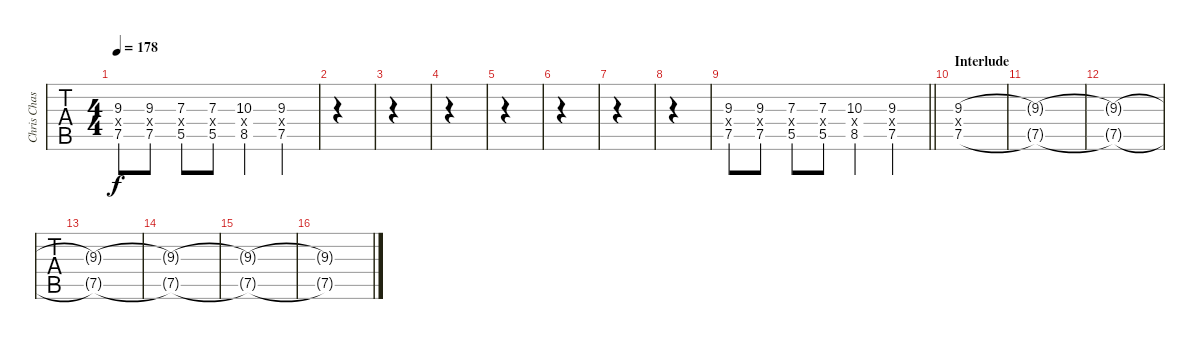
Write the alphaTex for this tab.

\track ("Chris Chasse - Guitar Two" "Chris Chas") {instrument distortionguitar}
\staff {tabs}
\tuning (Eb4 Bb3 Gb3 Db3 Ab2 Eb2) {hide}
\ts (4 4)
\tempo 178
\clef g2
\ks c
(9.3 7.4{x} 7.5).8{dy f} (9.3 7.4{x} 7.5).8 (7.3 5.4{x} 5.5).8 (7.3 5.4{x} 5.5).8 (10.3 8.4{x} 8.5).4 (9.3 7.4{x} 7.5).4 |
|
|
|
|
|
|
|
\barLineRight lightlight
(9.3 7.4{x} 7.5).8 (9.3 7.4{x} 7.5).8 (7.3 5.4{x} 5.5).8 (7.3 5.4{x} 5.5).8 (10.3 8.4{x} 8.5).4 (9.3 7.4{x} 7.5).4 |
\section ("" "Interlude")
(9.3 7.4{x} 7.5).1 |
(9.3{t} 7.5{t}).1 |
(9.3{t} 7.5{t}).1 |
(9.3{t} 7.5{t}).1 |
(9.3{t} 7.5{t}).1 |
(9.3{t} 7.5{t}).1{volume 0} |
(9.3{t} 7.5{t}).1
